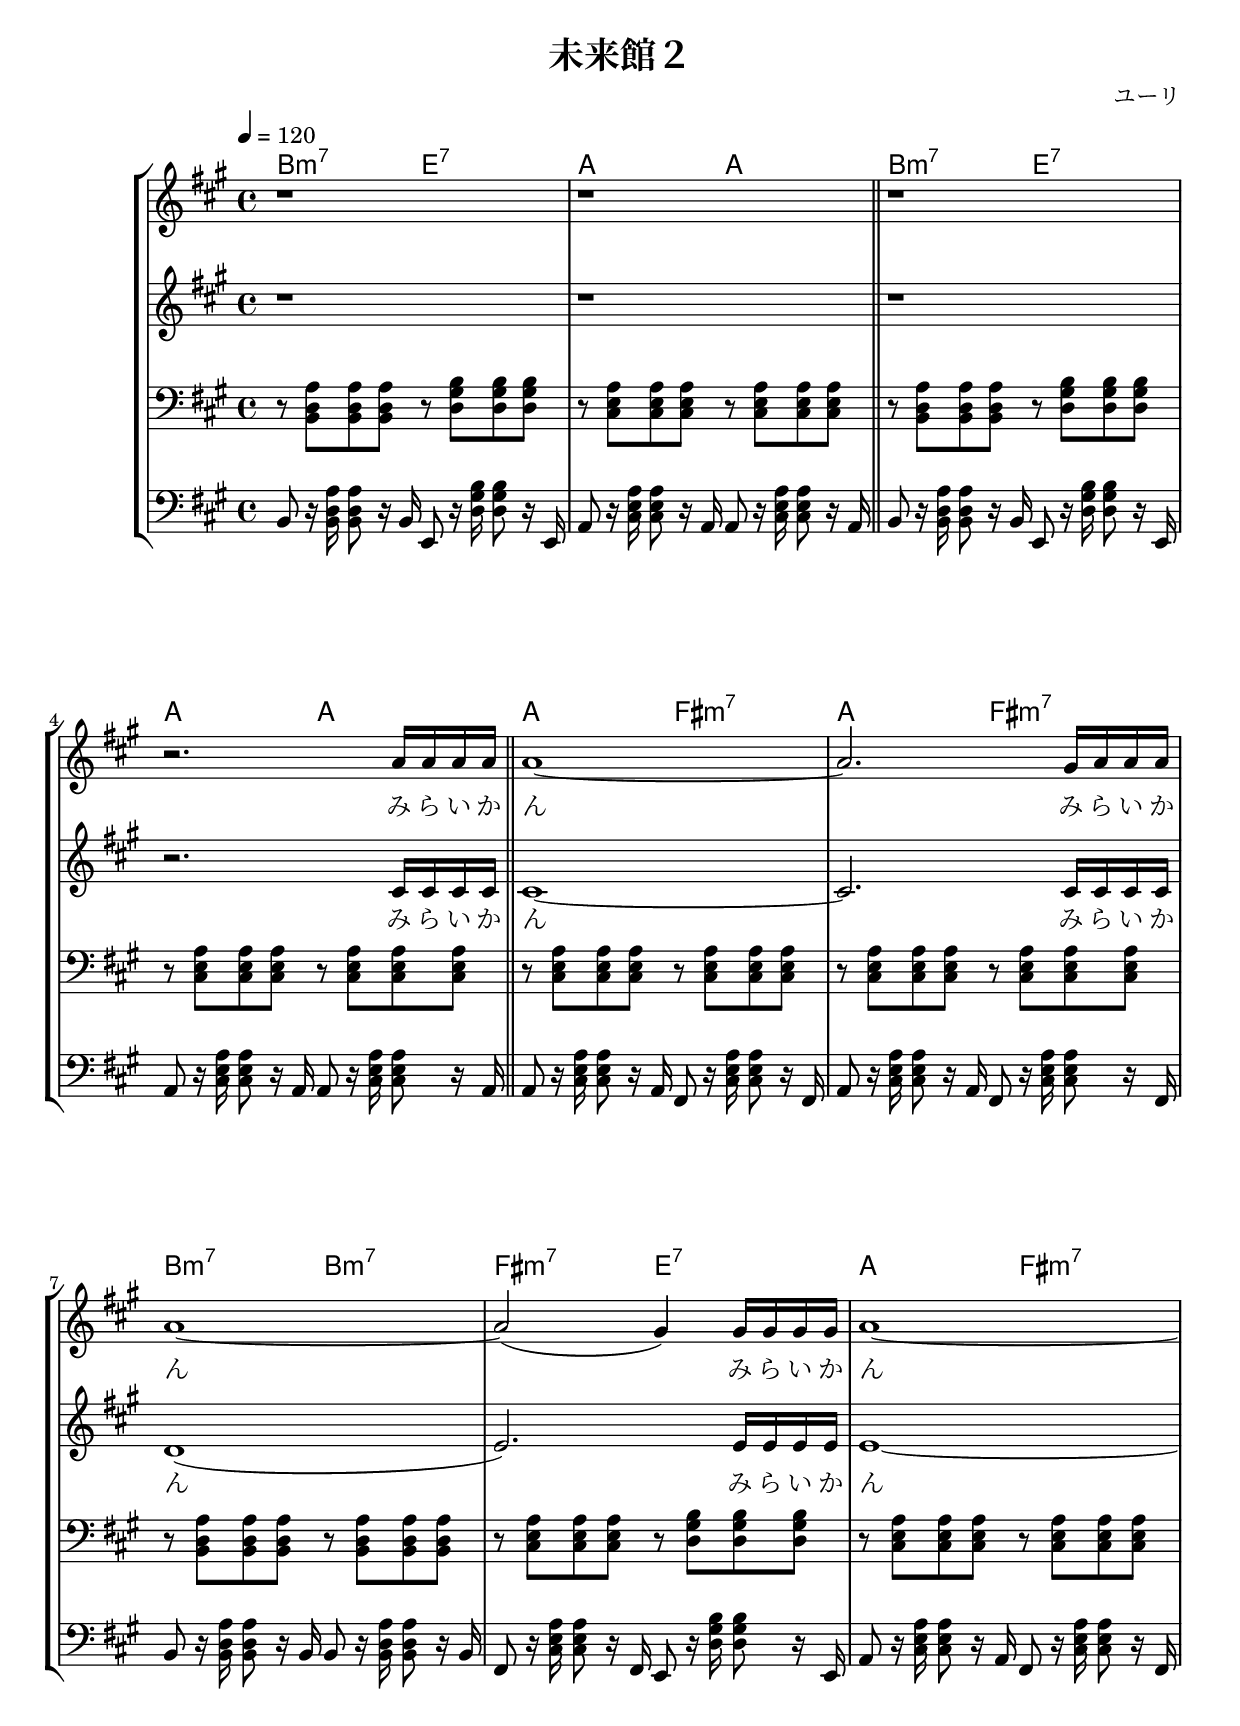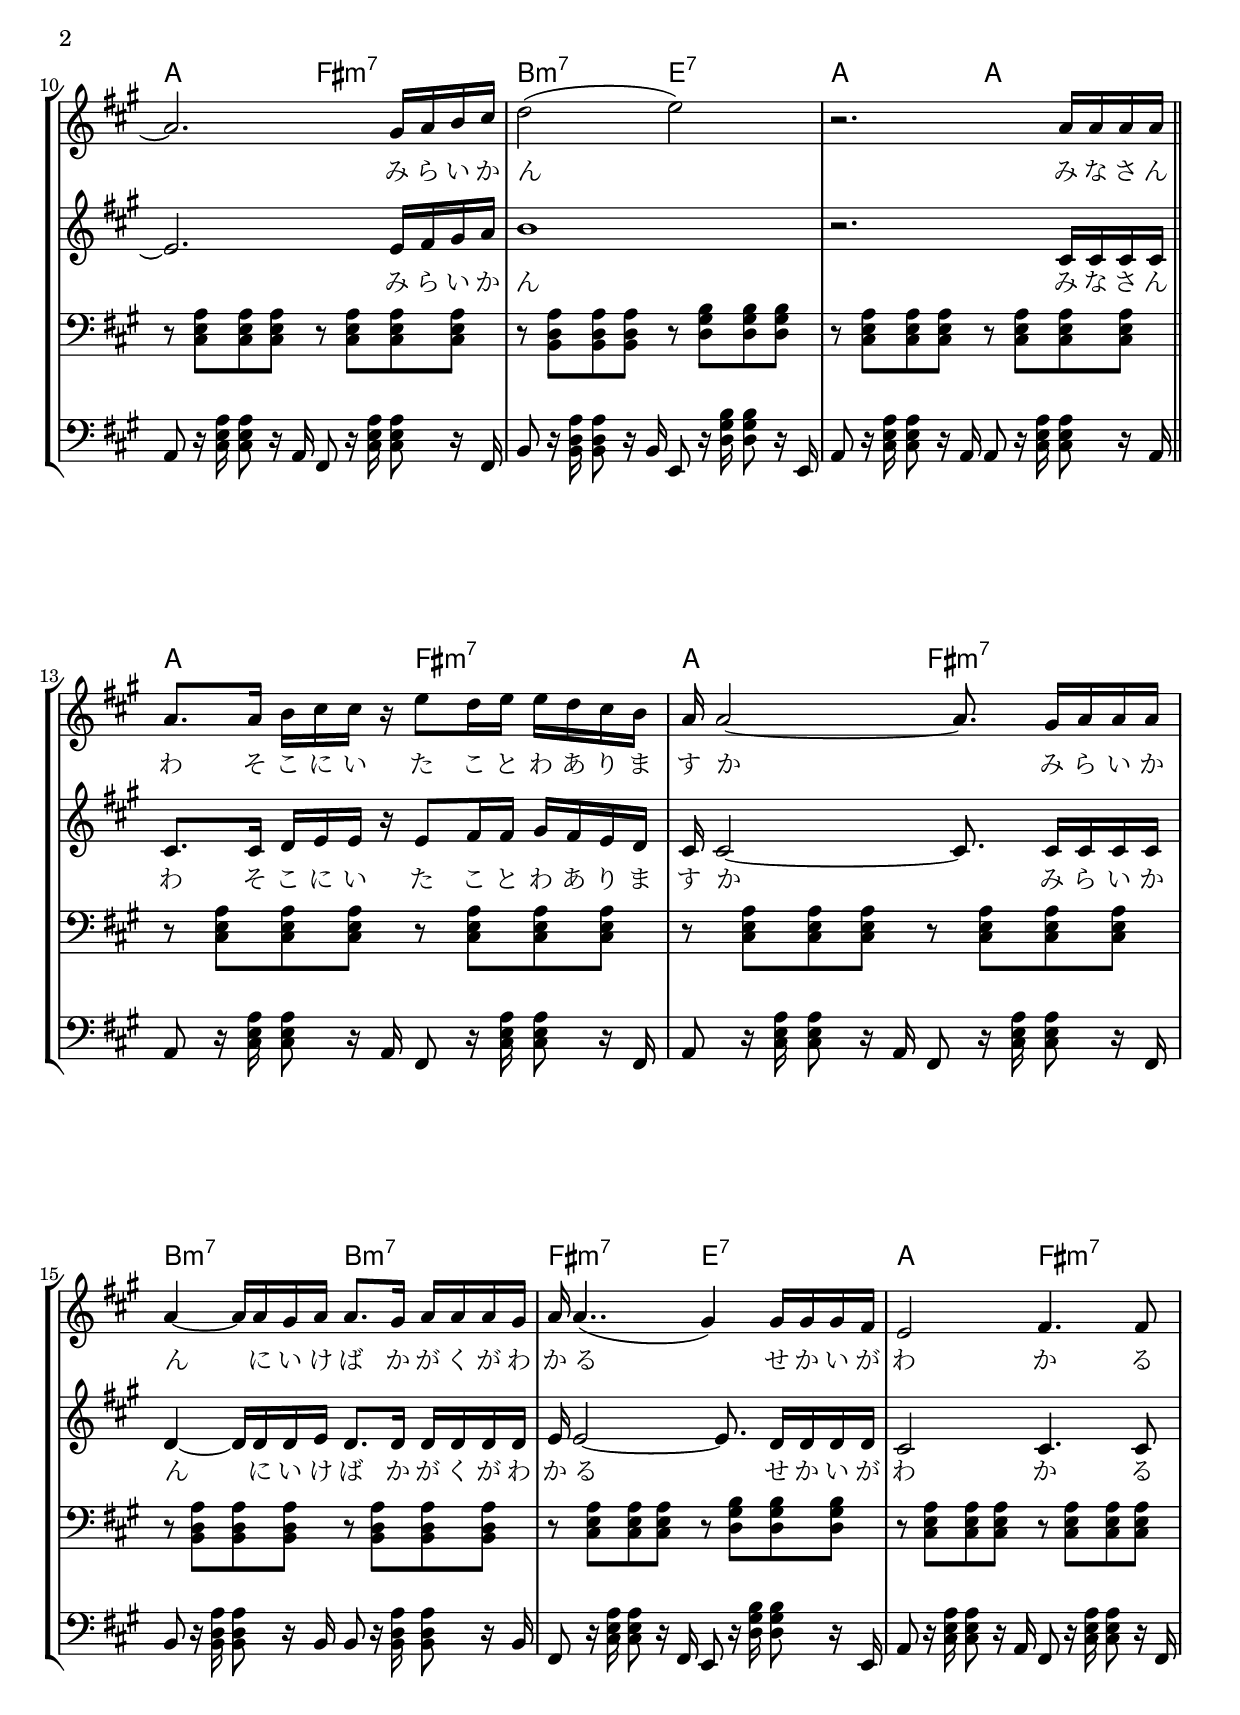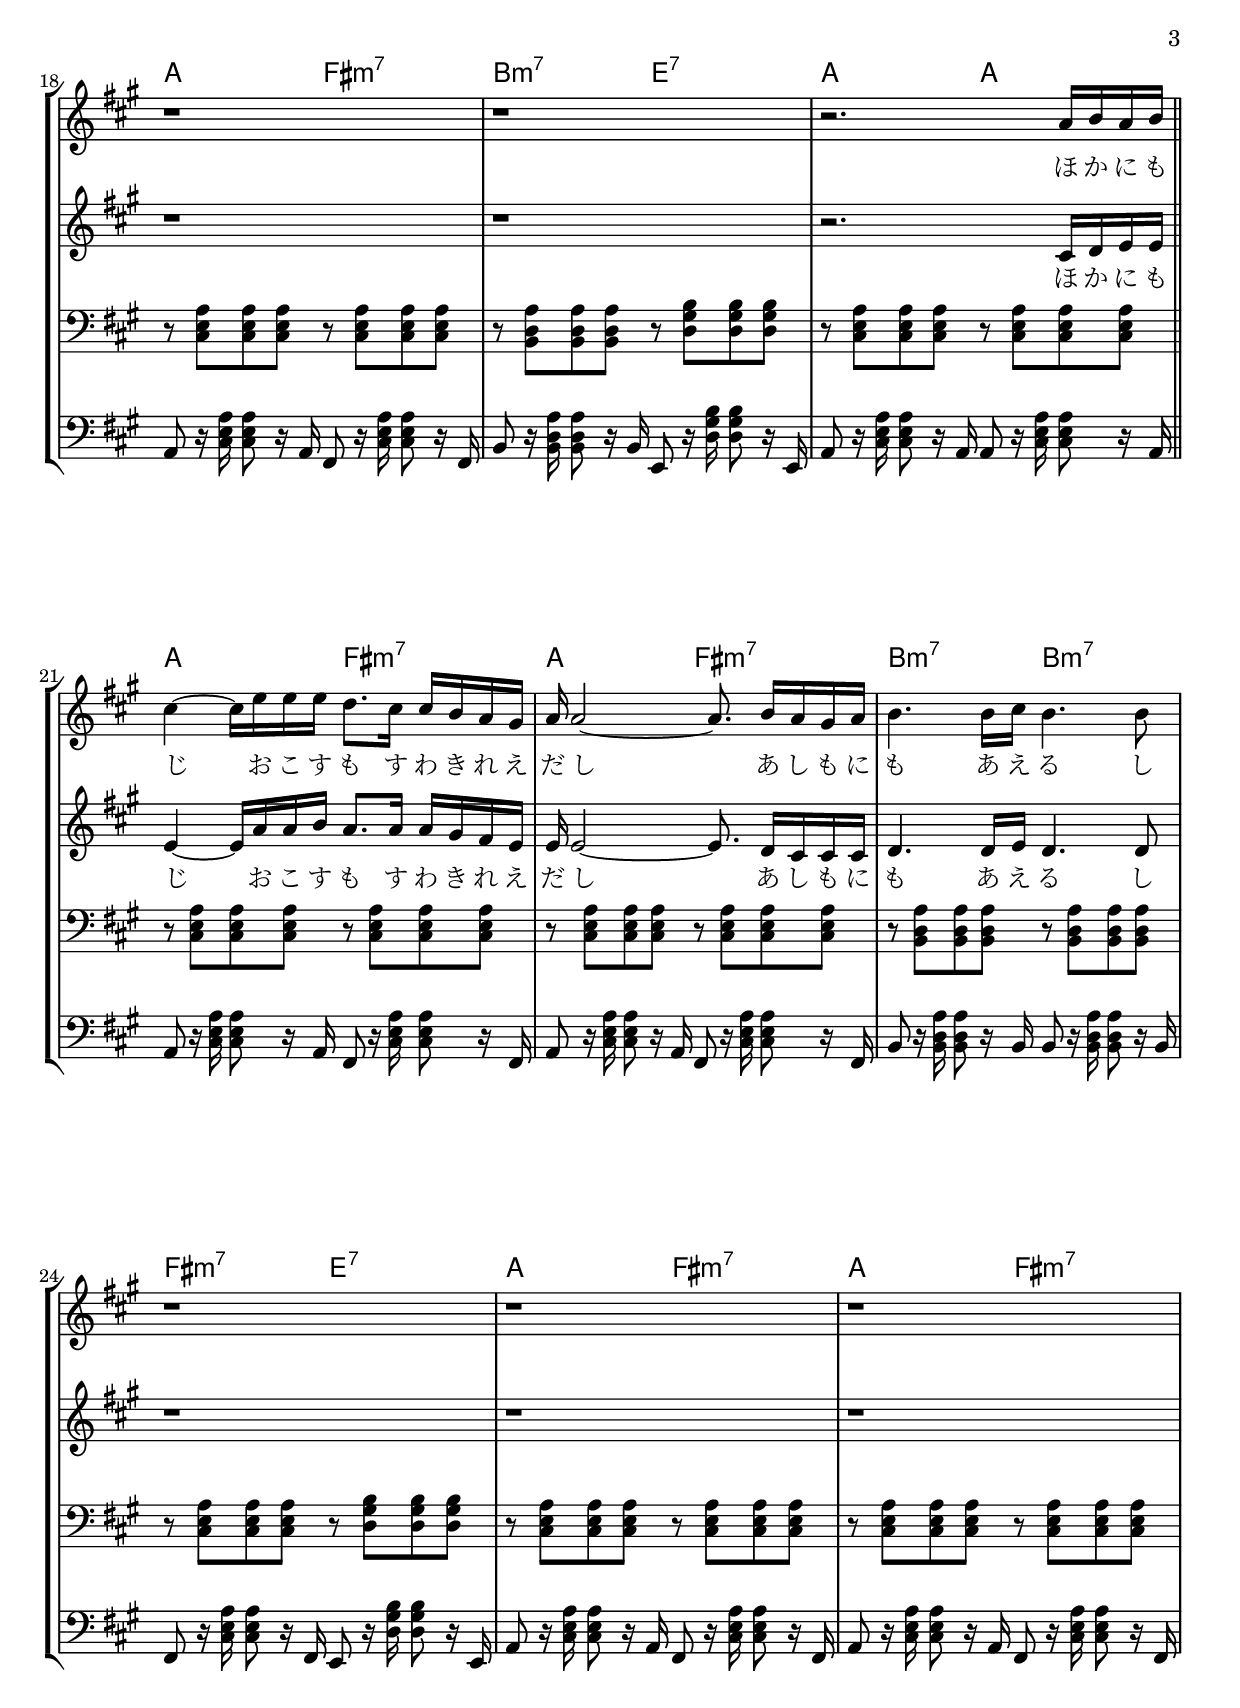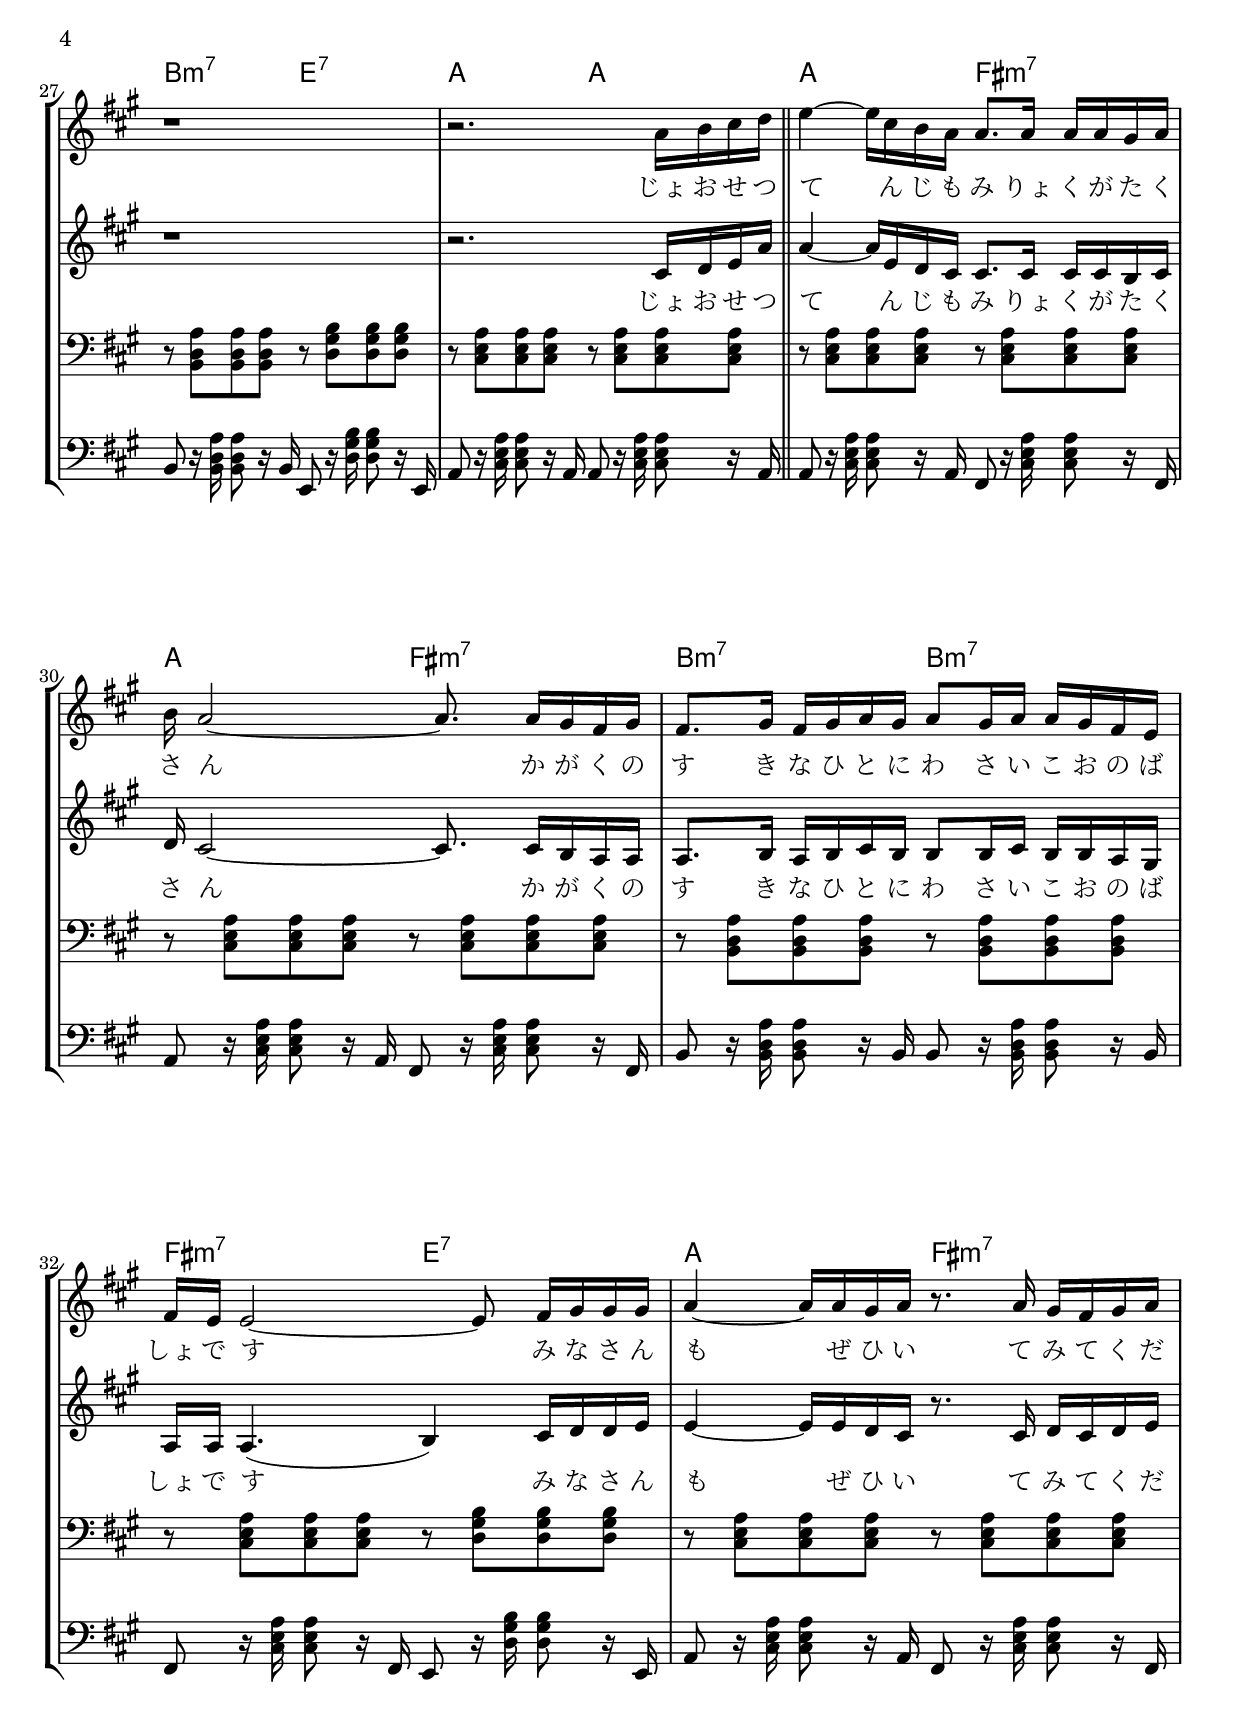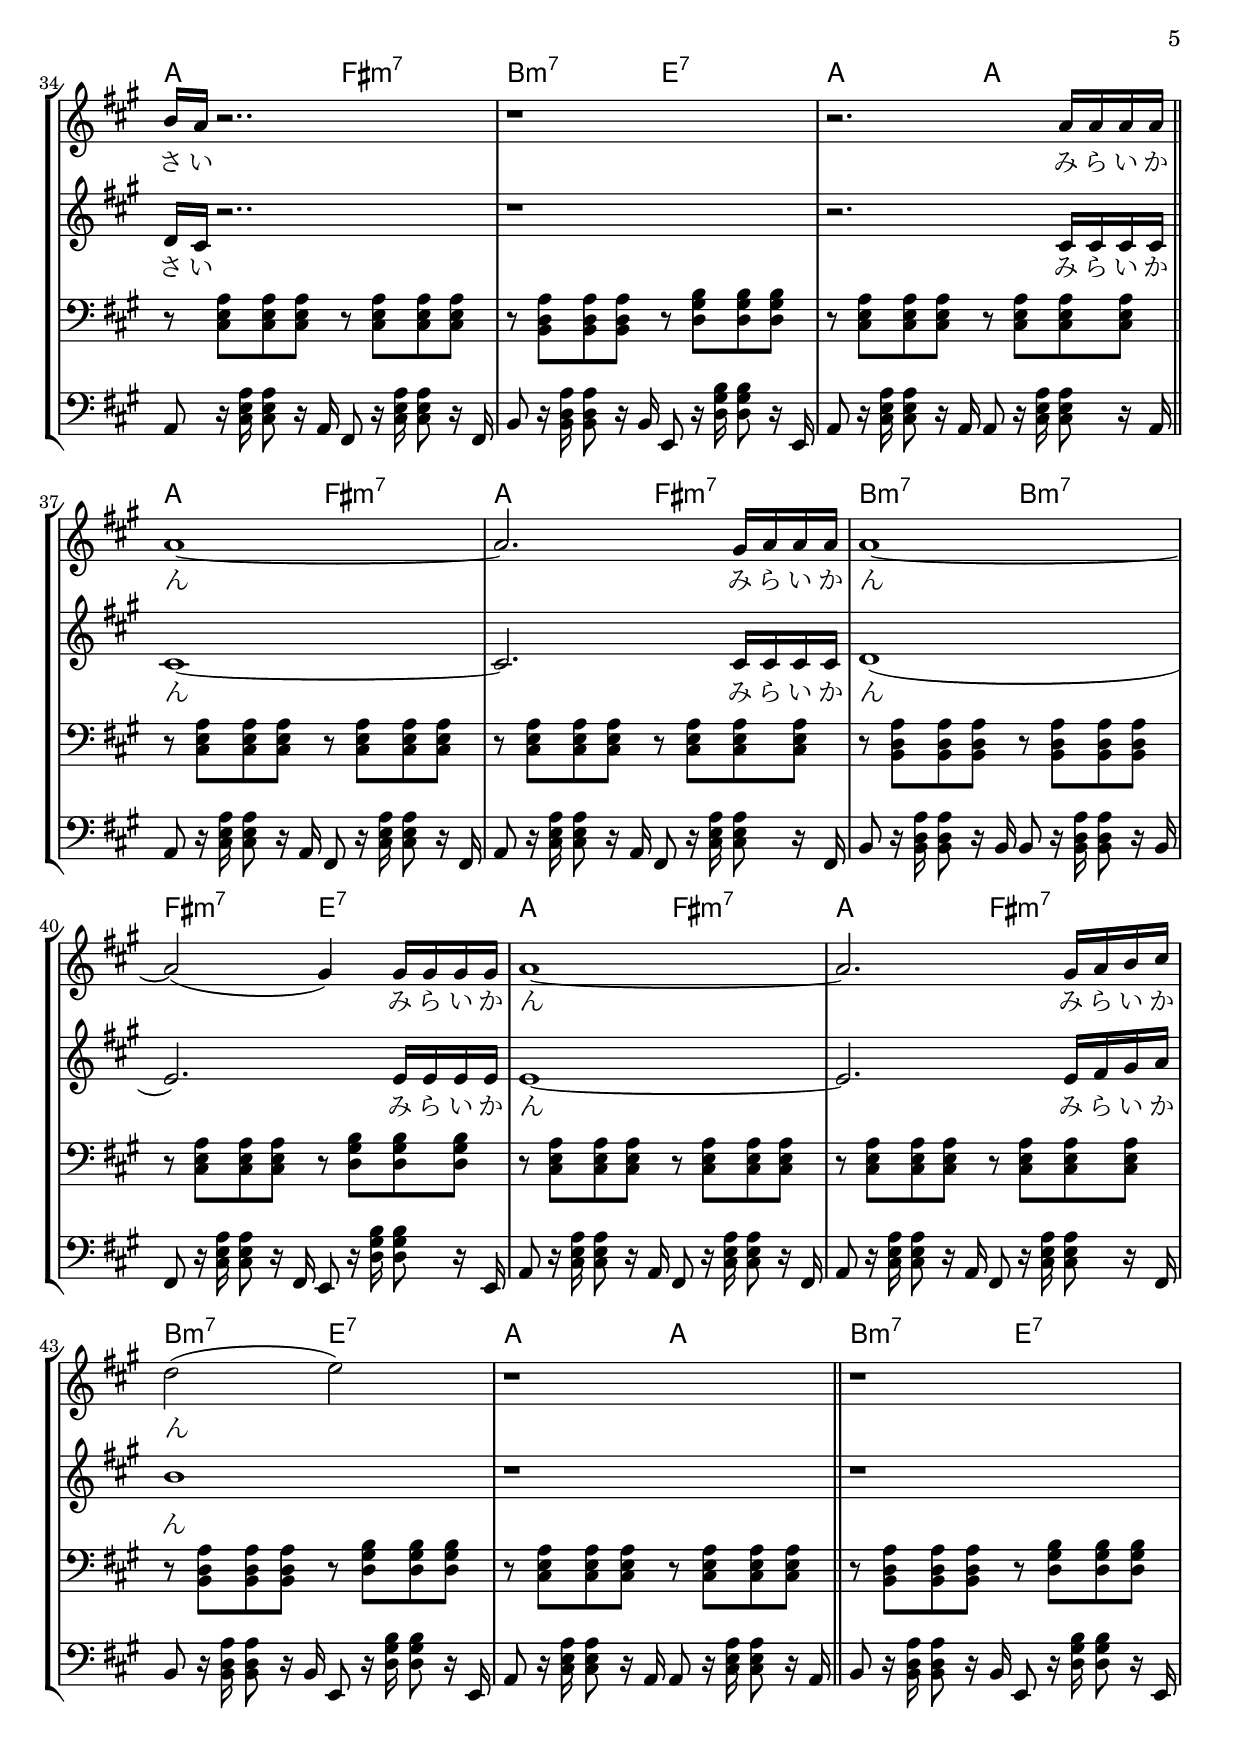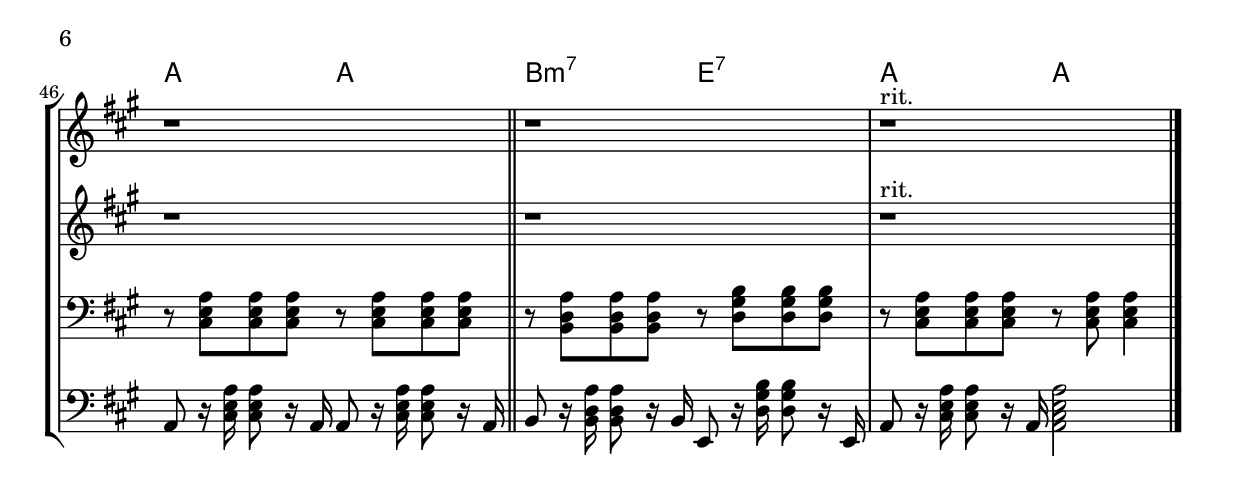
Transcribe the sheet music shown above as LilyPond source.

\version "2.12.1"

\header {
	title = \markup {未来館２}
	composer = \markup \center-column {ユーリ}
}

harmony = \chordmode {
	b2:min7 e:7 a a 

	b:min7 e:7 a a 

	a fis:min7 a fis:min7 b:min7 b:min7 fis:min7 e:7 a fis:min7 a fis:min7 b:min7 e:7 a a 

	a fis:min7 a fis:min7 b:min7 b:min7 fis:min7 e:7 a fis:min7 a fis:min7 b:min7 e:7 a a 

	a fis:min7 a fis:min7 b:min7 b:min7 fis:min7 e:7 a fis:min7 a fis:min7 b:min7 e:7 a a 

	a fis:min7 a fis:min7 b:min7 b:min7 fis:min7 e:7 a fis:min7 a fis:min7 b:min7 e:7 a a 

	a fis:min7 a fis:min7 b:min7 b:min7 fis:min7 e:7 a fis:min7 a fis:min7 b:min7 e:7 a a 

	b:min7 e:7 a a 

	b:min7 e:7 a a 
}

melody = {
	\key a \major
	\tempo 4 = 120
	r1 | r1   
	r1 | r2. 
	\set Staff.midiInstrument = #"fss0.29"
	a'16  a'16  a'16  a'16 
	a'1~ 
	a'2.  gis'16  a'16  a'16  a'16 
	a'1~ 
	a'2  (gis'4)  gis'16  gis'16  gis'16  gis'16 
	a'1~ 
	a'2.  gis'16  a'16  b'16  cis''16 
	d''2  (e''2)
	r2. 	\set Staff.midiInstrument = #"fss0.29"
	a'16  a'16  a'16  a'16 
	a'8.  a'16  b'16  cis''16  cis''16  r16  e''8  d''16  e''16  e''16  d''16  cis''16  b'16 
	a'16  a'2~a'8.  gis'16  a'16  a'16  a'16 
	a'4~a'16  a'16  gis'16  a'16  a'8.  gis'16  a'16  a'16  a'16  gis'16 
	a'16  a'4..  (gis'4)  gis'16  gis'16  gis'16  fis'16 
	e'2  fis'4.  fis'8
	r1 r1 r2. 	\set Staff.midiInstrument = #"fss0.29"
	a'16  b'16  a'16  b'16 
	cis''4~cis''16  e''16  e''16  e''16  d''8.  cis''16  cis''16  b'16  a'16  gis'16 
	a'16  a'2~a'8.  b'16  a'16  gis'16  a'16 
	b'4.  b'16  cis''16  b'4.  b'8
	r1 r1 r1 r1 r2. 	\set Staff.midiInstrument = #"fss0.29"
	a'16  b'16  cis''16  d''16 
	e''4~e''16  cis''16  b'16  a'16  a'8.  a'16  a'16  a'16  gis'16  a'16 
	b'16  a'2~a'8.  a'16  gis'16  fis'16  gis'16 
	fis'8.  gis'16  fis'16  gis'16  a'16  gis'16  a'8  gis'16  a'16  a'16  gis'16  fis'16  e'16 
	fis'16  e'16  e'2~e'8  fis'16  gis'16  gis'16  gis'16 
	a'4~a'16  a'16  gis'16  a'16  r8.  a'16  gis'16  fis'16  gis'16  a'16 
	b'16  a'16  	r2.. r1 r2. 	\set Staff.midiInstrument = #"fss0.31"
	a'16  a'16  a'16  a'16 
	a'1~ 
	a'2.  gis'16  a'16  a'16  a'16 
	a'1~ 
	a'2  (gis'4)  gis'16  gis'16  gis'16  gis'16 
	a'1~ 
	a'2.  gis'16  a'16  b'16  cis''16 
	d''2  (e''2)
	r1 	r1 | r1   
	r1 | r1^"rit." \bar "|."
}

words = \lyricmode {
	
	
	み  ら  い  か  ん  み  ら  い  か  ん  み  ら  い  か  ん  み  ら  い  か  ん  
	み  な  さ  ん  わ  そ  こ  に  い  た  こ  と  わ  あ  り  ま  す  か  み  ら  い  か  ん  に  い  け  ば  か  が  く  が  わ  か  る  せ  か  い  が  わ  か  る  
	ほ  か  に  も  じ  お  こ  す  も  す  わ  き  れ  え  だ  し  あ  し  も  に  も  あ  え  る  し  
	じょ  お  せ  つ  て  ん  じ  も  み  りょ  く  が  た  く  さ  ん  か  が  く  の  す  き  な  ひ  と  に  わ  さ  い  こ  お  の  ば  しょ  で  す  み  な  さ  ん  も  ぜ  ひ  い  て  み  て  く  だ  さ  い  
	み  ら  い  か  ん  み  ら  い  か  ん  み  ら  い  か  ん  み  ら  い  か  ん  
	
	
}

secondmelody = {
	\key a \major
	\tempo 4 = 120
	r1 | r1   
	r1 | r2. 
	\set Staff.midiInstrument = #"fss0.29"
	cis'16  cis'16  cis'16  cis'16 
	cis'1~ 
	cis'2.  cis'16  cis'16  cis'16  cis'16 
	d'1 
	(e'2.)  e'16  e'16  e'16  e'16 
	e'1~ 
	e'2.  e'16  fis'16  gis'16  a'16 
	b'1
	r2. 	\set Staff.midiInstrument = #"fss0.29"
	cis'16  cis'16  cis'16  cis'16 
	cis'8.  cis'16  d'16  e'16  e'16  r16  e'8  fis'16  fis'16  gis'16  fis'16  e'16  d'16 
	cis'16  cis'2~cis'8.  cis'16  cis'16  cis'16  cis'16 
	d'4~d'16  d'16  d'16  e'16  d'8.  d'16  d'16  d'16  d'16  d'16 
	e'16  e'2~e'8.  d'16  d'16  d'16  d'16 
	cis'2  cis'4.  cis'8
	r1 r1 r2. 	\set Staff.midiInstrument = #"fss0.29"
	cis'16  d'16  e'16  e'16 
	e'4~e'16  a'16  a'16  b'16  a'8.  a'16  a'16  gis'16  fis'16  e'16 
	e'16  e'2~e'8.  d'16  cis'16  cis'16  cis'16 
	d'4.  d'16  e'16  d'4.  d'8
	r1 r1 r1 r1 r2. 	\set Staff.midiInstrument = #"fss0.29"
	cis'16  d'16  e'16  a'16 
	a'4~a'16  e'16  d'16  cis'16  cis'8.  cis'16  cis'16  cis'16  b16  cis'16 
	d'16  cis'2~cis'8.  cis'16  b16  a16  a16 
	a8.  b16  a16  b16  cis'16  b16  b8  b16  cis'16  b16  b16  a16  gis16 
	a16  a16  a4.  (b4)  cis'16  d'16  d'16  e'16 
	e'4~e'16  e'16  d'16  cis'16  r8.  cis'16  d'16  cis'16  d'16  e'16 
	d'16  cis'16  	r2.. r1 r2. 	\set Staff.midiInstrument = #"fss0.29"
	cis'16  cis'16  cis'16  cis'16 
	cis'1~ 
	cis'2.  cis'16  cis'16  cis'16  cis'16 
	d'1 
	(e'2.)  e'16  e'16  e'16  e'16 
	e'1~ 
	e'2.  e'16  fis'16  gis'16  a'16 
	b'1
	r1 	r1 | r1   
	r1 | r1^"rit." \bar "|."
}

secondwords = \lyricmode {
	
	
	み  ら  い  か  ん  み  ら  い  か  ん  み  ら  い  か  ん  み  ら  い  か  ん  
	み  な  さ  ん  わ  そ  こ  に  い  た  こ  と  わ  あ  り  ま  す  か  み  ら  い  か  ん  に  い  け  ば  か  が  く  が  わ  か  る  せ  か  い  が  わ  か  る  
	ほ  か  に  も  じ  お  こ  す  も  す  わ  き  れ  え  だ  し  あ  し  も  に  も  あ  え  る  し  
	じょ  お  せ  つ  て  ん  じ  も  み  りょ  く  が  た  く  さ  ん  か  が  く  の  す  き  な  ひ  と  に  わ  さ  い  こ  お  の  ば  しょ  で  す  み  な  さ  ん  も  ぜ  ひ  い  て  み  て  く  だ  さ  い  
	み  ら  い  か  ん  み  ら  い  か  ん  み  ら  い  か  ん  み  ら  い  か  ん  
	
	
}

tempochange = {
	\tempo 4 = 120
	r1 | r1 \bar "||"
	\tempo 4 = 120
	r1 | r1 \bar "||"
	\tempo 4 = 120
	r1 | r1 | r1 | r1 | r1 | r1 | r1 | r1 \bar "||"
	\tempo 4 = 120
	r1 | r1 | r1 | r1 | r1 | r1 | r1 | r1 \bar "||"
	\tempo 4 = 120
	r1 | r1 | r1 | r1 | r1 | r1 | r1 | r1 \bar "||"
	\tempo 4 = 120
	r1 | r1 | r1 | r1 | r1 | r1 | r1 | r1 \bar "||"
	\tempo 4 = 120
	r1 | r1 | r1 | r1 | r1 | r1 | r1 | r1 \bar "||"
	\tempo 4 = 120
	r1 | r1 \bar "||"
	\tempo 4 = 120
	r1 | \tempo 4 = 90 r2 \tempo 4 = 80 r2 \bar "|."
}

mainacc = {
	\clef bass
	\set Staff.midiInstrument = #"Electric Guitar (clean)"
	\key a \major
	\tempo 4 = 120
	r8 <b, d a>8 <b, d a>8 <b, d a>8
	r8 <d gis b>8 <d gis b>8 <d gis b>8
	r8 <cis e a>8 <cis e a>8 <cis e a>8
	r8 <cis e a>8 <cis e a>8 <cis e a>8
	\bar "||"

	\set Staff.midiInstrument = #"Electric Guitar (clean)"
	r8 <b, d a>8 <b, d a>8 <b, d a>8
	r8 <d gis b>8 <d gis b>8 <d gis b>8
	r8 <cis e a>8 <cis e a>8 <cis e a>8
	r8 <cis e a>8 <cis e a>8 <cis e a>8
	\bar "||"

	\set Staff.midiInstrument = #"Electric Guitar (clean)"
	r8 <cis e a>8 <cis e a>8 <cis e a>8
	r8 <cis e a>8 <cis e a>8 <cis e a>8
	r8 <cis e a>8 <cis e a>8 <cis e a>8
	r8 <cis e a>8 <cis e a>8 <cis e a>8
	r8 <b, d a>8 <b, d a>8 <b, d a>8
	r8 <b, d a>8 <b, d a>8 <b, d a>8
	r8 <cis e a>8 <cis e a>8 <cis e a>8
	r8 <d gis b>8 <d gis b>8 <d gis b>8
	r8 <cis e a>8 <cis e a>8 <cis e a>8
	r8 <cis e a>8 <cis e a>8 <cis e a>8
	r8 <cis e a>8 <cis e a>8 <cis e a>8
	r8 <cis e a>8 <cis e a>8 <cis e a>8
	r8 <b, d a>8 <b, d a>8 <b, d a>8
	r8 <d gis b>8 <d gis b>8 <d gis b>8
	r8 <cis e a>8 <cis e a>8 <cis e a>8
	r8 <cis e a>8 <cis e a>8 <cis e a>8
	\bar "||"

	\set Staff.midiInstrument = #"Electric Guitar (clean)"
	r8 <cis e a>8 <cis e a>8 <cis e a>8
	r8 <cis e a>8 <cis e a>8 <cis e a>8
	r8 <cis e a>8 <cis e a>8 <cis e a>8
	r8 <cis e a>8 <cis e a>8 <cis e a>8
	r8 <b, d a>8 <b, d a>8 <b, d a>8
	r8 <b, d a>8 <b, d a>8 <b, d a>8
	r8 <cis e a>8 <cis e a>8 <cis e a>8
	r8 <d gis b>8 <d gis b>8 <d gis b>8
	r8 <cis e a>8 <cis e a>8 <cis e a>8
	r8 <cis e a>8 <cis e a>8 <cis e a>8
	r8 <cis e a>8 <cis e a>8 <cis e a>8
	r8 <cis e a>8 <cis e a>8 <cis e a>8
	r8 <b, d a>8 <b, d a>8 <b, d a>8
	r8 <d gis b>8 <d gis b>8 <d gis b>8
	r8 <cis e a>8 <cis e a>8 <cis e a>8
	r8 <cis e a>8 <cis e a>8 <cis e a>8
	\bar "||"

	\set Staff.midiInstrument = #"Electric Guitar (clean)"
	r8 <cis e a>8 <cis e a>8 <cis e a>8
	r8 <cis e a>8 <cis e a>8 <cis e a>8
	r8 <cis e a>8 <cis e a>8 <cis e a>8
	r8 <cis e a>8 <cis e a>8 <cis e a>8
	r8 <b, d a>8 <b, d a>8 <b, d a>8
	r8 <b, d a>8 <b, d a>8 <b, d a>8
	r8 <cis e a>8 <cis e a>8 <cis e a>8
	r8 <d gis b>8 <d gis b>8 <d gis b>8
	r8 <cis e a>8 <cis e a>8 <cis e a>8
	r8 <cis e a>8 <cis e a>8 <cis e a>8
	r8 <cis e a>8 <cis e a>8 <cis e a>8
	r8 <cis e a>8 <cis e a>8 <cis e a>8
	r8 <b, d a>8 <b, d a>8 <b, d a>8
	r8 <d gis b>8 <d gis b>8 <d gis b>8
	r8 <cis e a>8 <cis e a>8 <cis e a>8
	r8 <cis e a>8 <cis e a>8 <cis e a>8
	\bar "||"

	\set Staff.midiInstrument = #"Electric Guitar (clean)"
	r8 <cis e a>8 <cis e a>8 <cis e a>8
	r8 <cis e a>8 <cis e a>8 <cis e a>8
	r8 <cis e a>8 <cis e a>8 <cis e a>8
	r8 <cis e a>8 <cis e a>8 <cis e a>8
	r8 <b, d a>8 <b, d a>8 <b, d a>8
	r8 <b, d a>8 <b, d a>8 <b, d a>8
	r8 <cis e a>8 <cis e a>8 <cis e a>8
	r8 <d gis b>8 <d gis b>8 <d gis b>8
	r8 <cis e a>8 <cis e a>8 <cis e a>8
	r8 <cis e a>8 <cis e a>8 <cis e a>8
	r8 <cis e a>8 <cis e a>8 <cis e a>8
	r8 <cis e a>8 <cis e a>8 <cis e a>8
	r8 <b, d a>8 <b, d a>8 <b, d a>8
	r8 <d gis b>8 <d gis b>8 <d gis b>8
	r8 <cis e a>8 <cis e a>8 <cis e a>8
	r8 <cis e a>8 <cis e a>8 <cis e a>8
	\bar "||"

	\set Staff.midiInstrument = #"Electric Guitar (clean)"
	r8 <cis e a>8 <cis e a>8 <cis e a>8
	r8 <cis e a>8 <cis e a>8 <cis e a>8
	r8 <cis e a>8 <cis e a>8 <cis e a>8
	r8 <cis e a>8 <cis e a>8 <cis e a>8
	r8 <b, d a>8 <b, d a>8 <b, d a>8
	r8 <b, d a>8 <b, d a>8 <b, d a>8
	r8 <cis e a>8 <cis e a>8 <cis e a>8
	r8 <d gis b>8 <d gis b>8 <d gis b>8
	r8 <cis e a>8 <cis e a>8 <cis e a>8
	r8 <cis e a>8 <cis e a>8 <cis e a>8
	r8 <cis e a>8 <cis e a>8 <cis e a>8
	r8 <cis e a>8 <cis e a>8 <cis e a>8
	r8 <b, d a>8 <b, d a>8 <b, d a>8
	r8 <d gis b>8 <d gis b>8 <d gis b>8
	r8 <cis e a>8 <cis e a>8 <cis e a>8
	r8 <cis e a>8 <cis e a>8 <cis e a>8
	\bar "||"

	\set Staff.midiInstrument = #"Electric Guitar (clean)"
	r8 <b, d a>8 <b, d a>8 <b, d a>8
	r8 <d gis b>8 <d gis b>8 <d gis b>8
	r8 <cis e a>8 <cis e a>8 <cis e a>8
	r8 <cis e a>8 <cis e a>8 <cis e a>8
	\bar "||"

	\set Staff.midiInstrument = #"Electric Guitar (clean)"
	r8 <b, d a>8 <b, d a>8 <b, d a>8
	r8 <d gis b>8 <d gis b>8 <d gis b>8
	r8 <cis e a>8 <cis e a>8 <cis e a>8
	r8 <cis e a>8 <cis e a>4
	\bar "|."
}

subacc = {
	\clef bass
	\set Staff.midiInstrument = #"Synth Bass 2"
	\key a \major
	\tempo 4 = 120
	b,8 r16 <b, d a>16 <b, d a>8 r16 b,16
	e,8 r16 <d gis b>16 <d gis b>8 r16 e,16
	a,8 r16 <cis e a>16 <cis e a>8 r16 a,16
	a,8 r16 <cis e a>16 <cis e a>8 r16 a,16
	\bar "||"

	\set Staff.midiInstrument = #"Synth Bass 2"
	b,8 r16 <b, d a>16 <b, d a>8 r16 b,16
	e,8 r16 <d gis b>16 <d gis b>8 r16 e,16
	a,8 r16 <cis e a>16 <cis e a>8 r16 a,16
	a,8 r16 <cis e a>16 <cis e a>8 r16 a,16
	\bar "||"

	\set Staff.midiInstrument = #"Synth Bass 2"
	a,8 r16 <cis e a>16 <cis e a>8 r16 a,16
	fis,8 r16 <cis e a>16 <cis e a>8 r16 fis,16
	a,8 r16 <cis e a>16 <cis e a>8 r16 a,16
	fis,8 r16 <cis e a>16 <cis e a>8 r16 fis,16
	b,8 r16 <b, d a>16 <b, d a>8 r16 b,16
	b,8 r16 <b, d a>16 <b, d a>8 r16 b,16
	fis,8 r16 <cis e a>16 <cis e a>8 r16 fis,16
	e,8 r16 <d gis b>16 <d gis b>8 r16 e,16
	a,8 r16 <cis e a>16 <cis e a>8 r16 a,16
	fis,8 r16 <cis e a>16 <cis e a>8 r16 fis,16
	a,8 r16 <cis e a>16 <cis e a>8 r16 a,16
	fis,8 r16 <cis e a>16 <cis e a>8 r16 fis,16
	b,8 r16 <b, d a>16 <b, d a>8 r16 b,16
	e,8 r16 <d gis b>16 <d gis b>8 r16 e,16
	a,8 r16 <cis e a>16 <cis e a>8 r16 a,16
	a,8 r16 <cis e a>16 <cis e a>8 r16 a,16
	\bar "||"

	\set Staff.midiInstrument = #"Synth Bass 2"
	a,8 r16 <cis e a>16 <cis e a>8 r16 a,16
	fis,8 r16 <cis e a>16 <cis e a>8 r16 fis,16
	a,8 r16 <cis e a>16 <cis e a>8 r16 a,16
	fis,8 r16 <cis e a>16 <cis e a>8 r16 fis,16
	b,8 r16 <b, d a>16 <b, d a>8 r16 b,16
	b,8 r16 <b, d a>16 <b, d a>8 r16 b,16
	fis,8 r16 <cis e a>16 <cis e a>8 r16 fis,16
	e,8 r16 <d gis b>16 <d gis b>8 r16 e,16
	a,8 r16 <cis e a>16 <cis e a>8 r16 a,16
	fis,8 r16 <cis e a>16 <cis e a>8 r16 fis,16
	a,8 r16 <cis e a>16 <cis e a>8 r16 a,16
	fis,8 r16 <cis e a>16 <cis e a>8 r16 fis,16
	b,8 r16 <b, d a>16 <b, d a>8 r16 b,16
	e,8 r16 <d gis b>16 <d gis b>8 r16 e,16
	a,8 r16 <cis e a>16 <cis e a>8 r16 a,16
	a,8 r16 <cis e a>16 <cis e a>8 r16 a,16
	\bar "||"

	\set Staff.midiInstrument = #"Synth Bass 2"
	a,8 r16 <cis e a>16 <cis e a>8 r16 a,16
	fis,8 r16 <cis e a>16 <cis e a>8 r16 fis,16
	a,8 r16 <cis e a>16 <cis e a>8 r16 a,16
	fis,8 r16 <cis e a>16 <cis e a>8 r16 fis,16
	b,8 r16 <b, d a>16 <b, d a>8 r16 b,16
	b,8 r16 <b, d a>16 <b, d a>8 r16 b,16
	fis,8 r16 <cis e a>16 <cis e a>8 r16 fis,16
	e,8 r16 <d gis b>16 <d gis b>8 r16 e,16
	a,8 r16 <cis e a>16 <cis e a>8 r16 a,16
	fis,8 r16 <cis e a>16 <cis e a>8 r16 fis,16
	a,8 r16 <cis e a>16 <cis e a>8 r16 a,16
	fis,8 r16 <cis e a>16 <cis e a>8 r16 fis,16
	b,8 r16 <b, d a>16 <b, d a>8 r16 b,16
	e,8 r16 <d gis b>16 <d gis b>8 r16 e,16
	a,8 r16 <cis e a>16 <cis e a>8 r16 a,16
	a,8 r16 <cis e a>16 <cis e a>8 r16 a,16
	\bar "||"

	\set Staff.midiInstrument = #"Synth Bass 2"
	a,8 r16 <cis e a>16 <cis e a>8 r16 a,16
	fis,8 r16 <cis e a>16 <cis e a>8 r16 fis,16
	a,8 r16 <cis e a>16 <cis e a>8 r16 a,16
	fis,8 r16 <cis e a>16 <cis e a>8 r16 fis,16
	b,8 r16 <b, d a>16 <b, d a>8 r16 b,16
	b,8 r16 <b, d a>16 <b, d a>8 r16 b,16
	fis,8 r16 <cis e a>16 <cis e a>8 r16 fis,16
	e,8 r16 <d gis b>16 <d gis b>8 r16 e,16
	a,8 r16 <cis e a>16 <cis e a>8 r16 a,16
	fis,8 r16 <cis e a>16 <cis e a>8 r16 fis,16
	a,8 r16 <cis e a>16 <cis e a>8 r16 a,16
	fis,8 r16 <cis e a>16 <cis e a>8 r16 fis,16
	b,8 r16 <b, d a>16 <b, d a>8 r16 b,16
	e,8 r16 <d gis b>16 <d gis b>8 r16 e,16
	a,8 r16 <cis e a>16 <cis e a>8 r16 a,16
	a,8 r16 <cis e a>16 <cis e a>8 r16 a,16
	\bar "||"

	\set Staff.midiInstrument = #"Synth Bass 2"
	a,8 r16 <cis e a>16 <cis e a>8 r16 a,16
	fis,8 r16 <cis e a>16 <cis e a>8 r16 fis,16
	a,8 r16 <cis e a>16 <cis e a>8 r16 a,16
	fis,8 r16 <cis e a>16 <cis e a>8 r16 fis,16
	b,8 r16 <b, d a>16 <b, d a>8 r16 b,16
	b,8 r16 <b, d a>16 <b, d a>8 r16 b,16
	fis,8 r16 <cis e a>16 <cis e a>8 r16 fis,16
	e,8 r16 <d gis b>16 <d gis b>8 r16 e,16
	a,8 r16 <cis e a>16 <cis e a>8 r16 a,16
	fis,8 r16 <cis e a>16 <cis e a>8 r16 fis,16
	a,8 r16 <cis e a>16 <cis e a>8 r16 a,16
	fis,8 r16 <cis e a>16 <cis e a>8 r16 fis,16
	b,8 r16 <b, d a>16 <b, d a>8 r16 b,16
	e,8 r16 <d gis b>16 <d gis b>8 r16 e,16
	a,8 r16 <cis e a>16 <cis e a>8 r16 a,16
	a,8 r16 <cis e a>16 <cis e a>8 r16 a,16
	\bar "||"

	\set Staff.midiInstrument = #"Synth Bass 2"
	b,8 r16 <b, d a>16 <b, d a>8 r16 b,16
	e,8 r16 <d gis b>16 <d gis b>8 r16 e,16
	a,8 r16 <cis e a>16 <cis e a>8 r16 a,16
	a,8 r16 <cis e a>16 <cis e a>8 r16 a,16
	\bar "||"

	\set Staff.midiInstrument = #"Synth Bass 2"
	b,8 r16 <b, d a>16 <b, d a>8 r16 b,16
	e,8 r16 <d gis b>16 <d gis b>8 r16 e,16
	a,8 r16 <cis e a>16 <cis e a>8 r16 a,16
	<a, cis e a>2
	\bar "|."
}

percA = {
	\drummode {
	cymr4 cymr4 cymr4 cymr4  |cymr4 cymr8 cymr16 cymr16 cymr4 cymr4  \bar "||"
	cymr4 cymr4 cymr4 cymr4  |cymr4 cymr8 cymr16 cymr16 cymr4 cymr4  \bar "||"
	cymr4 cymr4 cymr4 cymr4  |cymr4 cymr8 cymr16 cymr16 cymr4 cymr4  |cymr4 cymr4 cymr4 cymr4  |cymr4 cymr2.  |cymr4 cymr4 cymr4 cymr4  |cymr4 cymr8 cymr16 cymr16 cymr4 cymr4  |cymr4 cymr4 cymr4 cymr4  |cymr4 cymr2.  \bar "||"
	cymr4 cymr4 cymr4 cymr4  |cymr4 cymr8 cymr16 cymr16 cymr4 cymr4  |cymr4 cymr4 cymr4 cymr4  |cymr4 cymr2.  |cymr4 cymr4 cymr4 cymr4  |cymr4 cymr8 cymr16 cymr16 cymr4 cymr4  |cymr4 cymr4 cymr4 cymr4  |cymr4 cymr2.  \bar "||"
	cymr4 cymr4 cymr4 cymr4  |cymr4 cymr8 cymr16 cymr16 cymr4 cymr4  |cymr4 cymr4 cymr4 cymr4  |cymr4 cymr2.  |cymr4 cymr4 cymr4 cymr4  |cymr4 cymr8 cymr16 cymr16 cymr4 cymr4  |cymr4 cymr4 cymr4 cymr4  |cymr4 cymr2.  \bar "||"
	cymr4 cymr4 cymr4 cymr4  |cymr4 cymr8 cymr16 cymr16 cymr4 cymr4  |cymr4 cymr4 cymr4 cymr4  |cymr4 cymr2.  |cymr4 cymr4 cymr4 cymr4  |cymr4 cymr8 cymr16 cymr16 cymr4 cymr4  |cymr4 cymr4 cymr4 cymr4  |cymr4 cymr2.  \bar "||"
	cymr4 cymr4 cymr4 cymr4  |cymr4 cymr8 cymr16 cymr16 cymr4 cymr4  |cymr4 cymr4 cymr4 cymr4  |cymr4 cymr2.  |cymr4 cymr4 cymr4 cymr4  |cymr4 cymr8 cymr16 cymr16 cymr4 cymr4  |cymr4 cymr4 cymr4 cymr4  |cymr4 cymr2.  \bar "||"
	cymr4 cymr4 cymr4 cymr4  |cymr4 cymr8 cymr16 cymr16 cymr4 cymr4  \bar "||"
	cymr4 cymr4 cymr4 cymr4  |cymr4 cymr8 cymr16 cymr16 cymr4 cymr4  \bar "|."
	}
}

percB = {
	\drummode {
	r2 sn2  |r2 sn2  \bar "||"
	r2 sn2  |r2 sn2  \bar "||"
	r2 sn2  |r2 sn2  |r2 sn2  |r8 sn8 sn2.  |r2 sn2  |r2 sn2  |r2 sn2  |r8 sn8 sn2.  \bar "||"
	r2 sn2  |r2 sn2  |r2 sn2  |r8 sn8 sn2.  |r2 sn2  |r2 sn2  |r2 sn2  |r8 sn8 sn2.  \bar "||"
	r2 sn2  |r2 sn2  |r2 sn2  |r8 sn8 sn2.  |r2 sn2  |r2 sn2  |r2 sn2  |r8 sn8 sn2.  \bar "||"
	r2 sn2  |r2 sn2  |r2 sn2  |r8 sn8 sn2.  |r2 sn2  |r2 sn2  |r2 sn2  |r8 sn8 sn2.  \bar "||"
	r2 sn2  |r2 sn2  |r2 sn2  |r8 sn8 sn2.  |r2 sn2  |r2 sn2  |r2 sn2  |r8 sn8 sn2.  \bar "||"
	r2 sn2  |r2 sn2  \bar "||"
	r2 sn2  |r2 sn2  \bar "|."
	}
}

percC = {
	\drummode {
	bd2. r8 bd8  |bd2 r8 bd4.  \bar "||"
	bd2. r8 bd8  |bd2 r8 bd4.  \bar "||"
	bd2. r8 bd8  |bd2. r8 bd8  |bd2. r8 bd8  |bd4. bd8 bd4. bd8  |bd2. r8 bd8  |bd2. r8 bd8  |bd2. r8 bd8  |bd2 r8 bd4.  \bar "||"
	bd2. r8 bd8  |bd2. r8 bd8  |bd2. r8 bd8  |bd4. bd8 bd4. bd8  |bd2. r8 bd8  |bd2. r8 bd8  |bd2. r8 bd8  |bd2 r8 bd4.  \bar "||"
	bd2. r8 bd8  |bd2. r8 bd8  |bd2. r8 bd8  |bd4. bd8 bd4. bd8  |bd2. r8 bd8  |bd2. r8 bd8  |bd2. r8 bd8  |bd2 r8 bd4.  \bar "||"
	bd2. r8 bd8  |bd2. r8 bd8  |bd2. r8 bd8  |bd4. bd8 bd4. bd8  |bd2. r8 bd8  |bd2. r8 bd8  |bd2. r8 bd8  |bd2 r8 bd4.  \bar "||"
	bd2. r8 bd8  |bd2. r8 bd8  |bd2. r8 bd8  |bd4. bd8 bd4. bd8  |bd2. r8 bd8  |bd2. r8 bd8  |bd2. r8 bd8  |bd2 r8 bd4.  \bar "||"
	bd2. r8 bd8  |bd2 r8 bd4.  \bar "||"
	bd2. r8 bd8  |bd2 r8 bd4.  \bar "|."
	}
}

percD = {
	\drummode {
	r1 |r8. tommh8. tommh2 r8  \bar "||"
	r1 |r8. tommh8. tommh2 r8  \bar "||"
	r1 |r1 |r1 |r2 r8 tommh8 tommh4  |r1 |r1 |r1 |r8. tommh8. tommh2 r8  \bar "||"
	r1 |r1 |r1 |r2 r8 tommh8 tommh4  |r1 |r1 |r1 |r8. tommh8. tommh2 r8  \bar "||"
	r1 |r1 |r1 |r2 r8 tommh8 tommh4  |r1 |r1 |r1 |r8. tommh8. tommh2 r8  \bar "||"
	r1 |r1 |r1 |r2 r8 tommh8 tommh4  |r1 |r1 |r1 |r8. tommh8. tommh2 r8  \bar "||"
	r1 |r1 |r1 |r2 r8 tommh8 tommh4  |r1 |r1 |r1 |r8. tommh8. tommh2 r8  \bar "||"
	r1 |r8. tommh8. tommh2 r8  \bar "||"
	r1 |r8. tommh8. tommh2 r8  \bar "|."
	}
}

percE = {
	\drummode {
	r1 |r2. toml8 toml8  \bar "||"
	r1 |r2. toml8 toml8  \bar "||"
	r1 |r1 |r1 |r2. r8 toml8  |r1 |r1 |r1 |r2. toml8 toml8  \bar "||"
	r1 |r1 |r1 |r2. r8 toml8  |r1 |r1 |r1 |r2. toml8 toml8  \bar "||"
	r1 |r1 |r1 |r2. r8 toml8  |r1 |r1 |r1 |r2. toml8 toml8  \bar "||"
	r1 |r1 |r1 |r2. r8 toml8  |r1 |r1 |r1 |r2. toml8 toml8  \bar "||"
	r1 |r1 |r1 |r2. r8 toml8  |r1 |r1 |r1 |r2. toml8 toml8  \bar "||"
	r1 |r2. toml8 toml8  \bar "||"
	r1 |r2. toml8 toml8  \bar "|."
	}
}

percF = {
	\drummode {
	r1 |hho1  \bar "||"
	r1 |hho1  \bar "||"
	r1 |r1 |r1 |r1 |r1 |r1 |r1 |hho1  \bar "||"
	r1 |r1 |r1 |r1 |r1 |r1 |r1 |hho1  \bar "||"
	r1 |r1 |r1 |r1 |r1 |r1 |r1 |hho1  \bar "||"
	r1 |r1 |r1 |r1 |r1 |r1 |r1 |hho1  \bar "||"
	r1 |r1 |r1 |r1 |r1 |r1 |r1 |hho1  \bar "||"
	r1 |hho1  \bar "||"
	r1 |hho1  \bar "|."
	}
}

\score {
	<<
		\new StaffGroup <<
			\new ChordNames {\harmony}
			\new Voice = "melody" {\melody}
			\new Lyrics \lyricsto "melody" \words
			\new Voice = "secondmelody" {\secondmelody}
			\new Lyrics \lyricsto "secondmelody" \secondwords
			\new Staff = "mainacc" {\mainacc}
			\new Staff = "subacc" {\subacc}
		>>
	>>
	\layout { }
}
